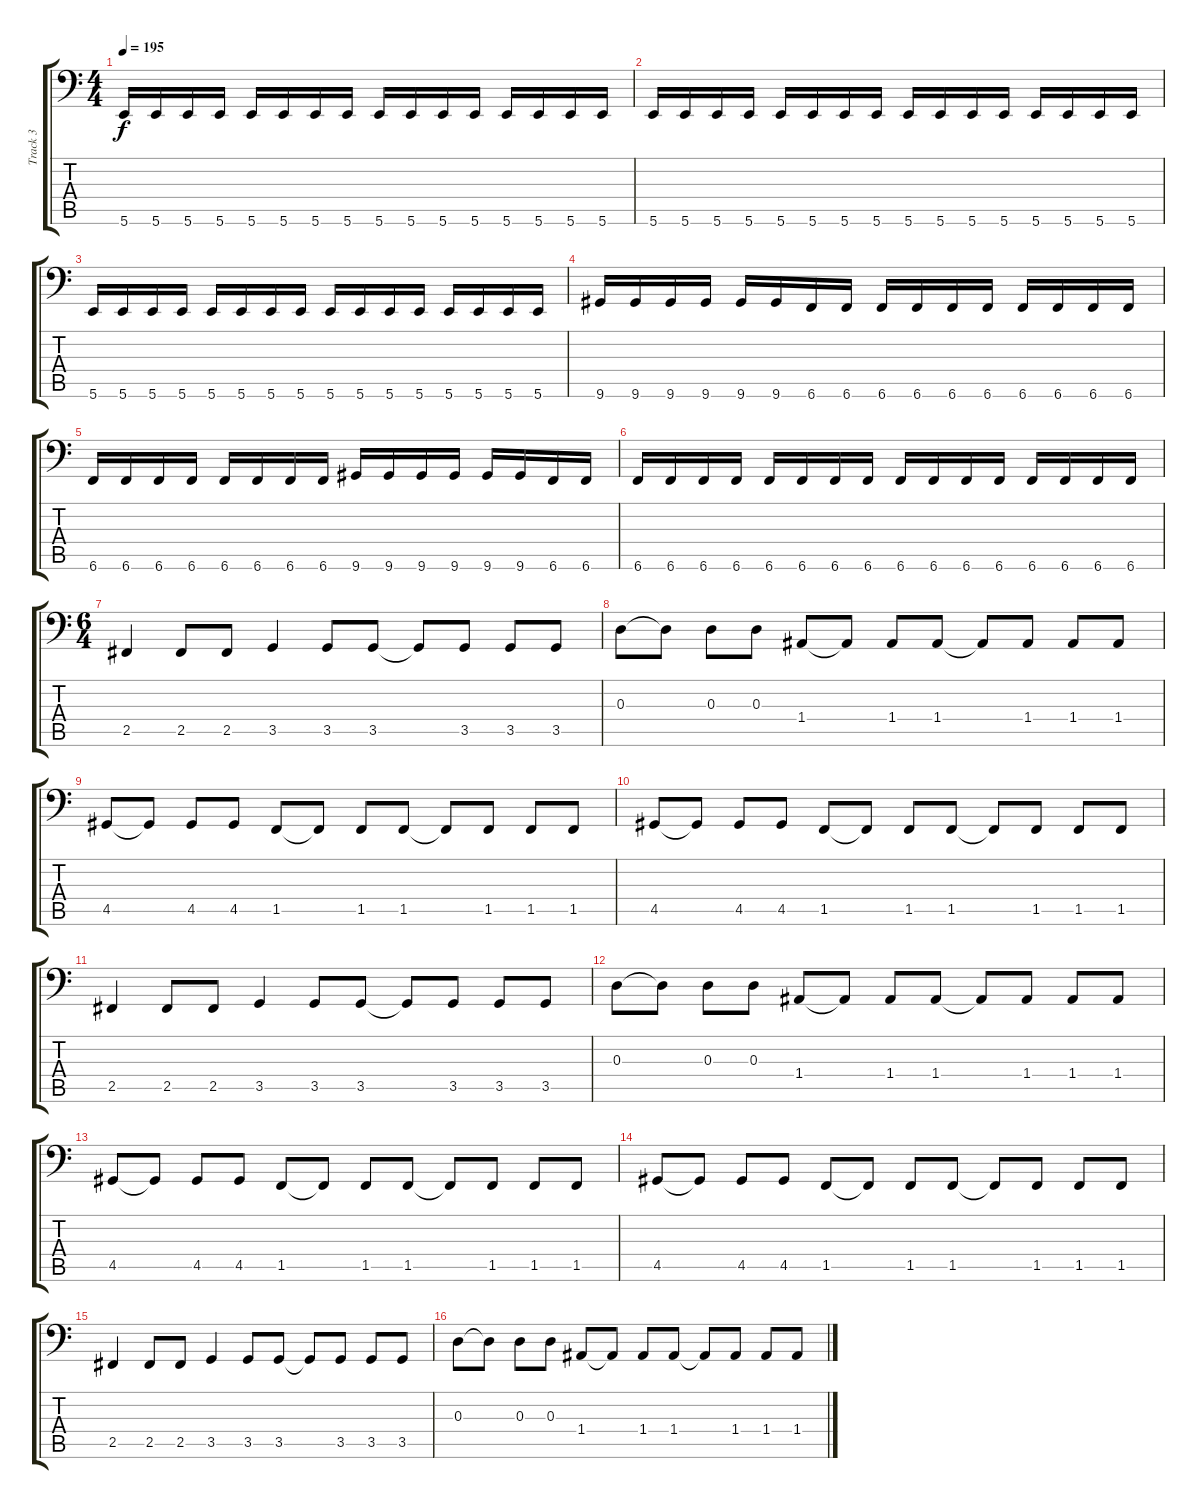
\track ("Track 3" "Track 3") {instrument electricbasspick}
\staff {score tabs}
\tuning (B2 Gb2 D2 A1 E1 B0) {hide}
\ts (4 4)
\tempo 195
\clef f4
\ks c
5.6.16{dy f} 5.6.16 5.6.16 5.6.16 5.6.16 5.6.16 5.6.16 5.6.16 5.6.16 5.6.16 5.6.16 5.6.16 5.6.16 5.6.16 5.6.16 5.6.16 |
5.6.16 5.6.16 5.6.16 5.6.16 5.6.16 5.6.16 5.6.16 5.6.16 5.6.16 5.6.16 5.6.16 5.6.16 5.6.16 5.6.16 5.6.16 5.6.16 |
5.6.16 5.6.16 5.6.16 5.6.16 5.6.16 5.6.16 5.6.16 5.6.16 5.6.16 5.6.16 5.6.16 5.6.16 5.6.16 5.6.16 5.6.16 5.6.16 |
9.6.16 9.6.16 9.6.16 9.6.16 9.6.16 9.6.16 6.6.16 6.6.16 6.6.16 6.6.16 6.6.16 6.6.16 6.6.16 6.6.16 6.6.16 6.6.16 |
6.6.16 6.6.16 6.6.16 6.6.16 6.6.16 6.6.16 6.6.16 6.6.16 9.6.16 9.6.16 9.6.16 9.6.16 9.6.16 9.6.16 6.6.16 6.6.16 |
6.6.16 6.6.16 6.6.16 6.6.16 6.6.16 6.6.16 6.6.16 6.6.16 6.6.16 6.6.16 6.6.16 6.6.16 6.6.16 6.6.16 6.6.16 6.6.16 |
\ts (6 4)
2.5.4 2.5.8 2.5.8 3.5.4 3.5.8 3.5.8 3.5{t}.8 3.5.8 3.5.8 3.5.8 |
0.3.8 0.3{t}.8 0.3.8 0.3.8 1.4.8 1.4{t}.8 1.4.8 1.4.8 1.4{t}.8 1.4.8 1.4.8 1.4.8 |
4.5.8 4.5{t}.8 4.5.8 4.5.8 1.5.8 1.5{t}.8 1.5.8 1.5.8 1.5{t}.8 1.5.8 1.5.8 1.5.8 |
4.5.8 4.5{t}.8 4.5.8 4.5.8 1.5.8 1.5{t}.8 1.5.8 1.5.8 1.5{t}.8 1.5.8 1.5.8 1.5.8 |
2.5.4 2.5.8 2.5.8 3.5.4 3.5.8 3.5.8 3.5{t}.8 3.5.8 3.5.8 3.5.8 |
0.3.8 0.3{t}.8 0.3.8 0.3.8 1.4.8 1.4{t}.8 1.4.8 1.4.8 1.4{t}.8 1.4.8 1.4.8 1.4.8 |
4.5.8 4.5{t}.8 4.5.8 4.5.8 1.5.8 1.5{t}.8 1.5.8 1.5.8 1.5{t}.8 1.5.8 1.5.8 1.5.8 |
4.5.8 4.5{t}.8 4.5.8 4.5.8 1.5.8 1.5{t}.8 1.5.8 1.5.8 1.5{t}.8 1.5.8 1.5.8 1.5.8 |
2.5.4 2.5.8 2.5.8 3.5.4 3.5.8 3.5.8 3.5{t}.8 3.5.8 3.5.8 3.5.8 |
0.3.8 0.3{t}.8 0.3.8 0.3.8 1.4.8 1.4{t}.8 1.4.8 1.4.8 1.4{t}.8 1.4.8 1.4.8 1.4.8
